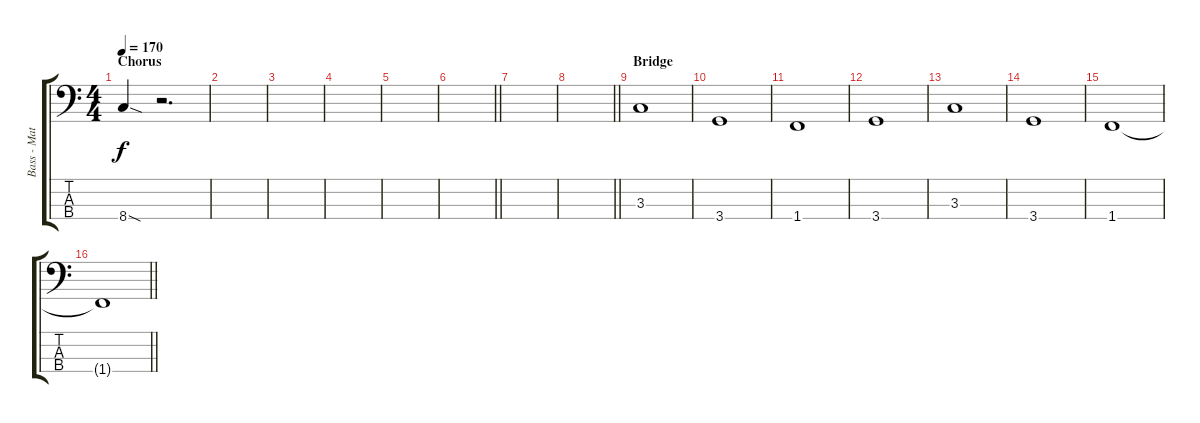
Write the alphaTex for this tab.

\track ("Bass - Matt'" "Bass - Mat") {instrument slapbass2}
\staff {score tabs}
\tuning (G2 D2 A1 E1) {hide}
\ts (4 4)
\section ("" "Chorus")
\tempo 170
\clef f4
\ks c
8.4{sod}.4{dy f} r.2{d} |
|
|
|
|
\barLineRight lightlight
|
|
\barLineRight lightlight
|
\section ("" "Bridge")
3.3.1 |
3.4.1 |
1.4.1 |
3.4.1 |
3.3.1 |
3.4.1 |
1.4.1 |
\barLineRight lightlight
1.4{t}.1
